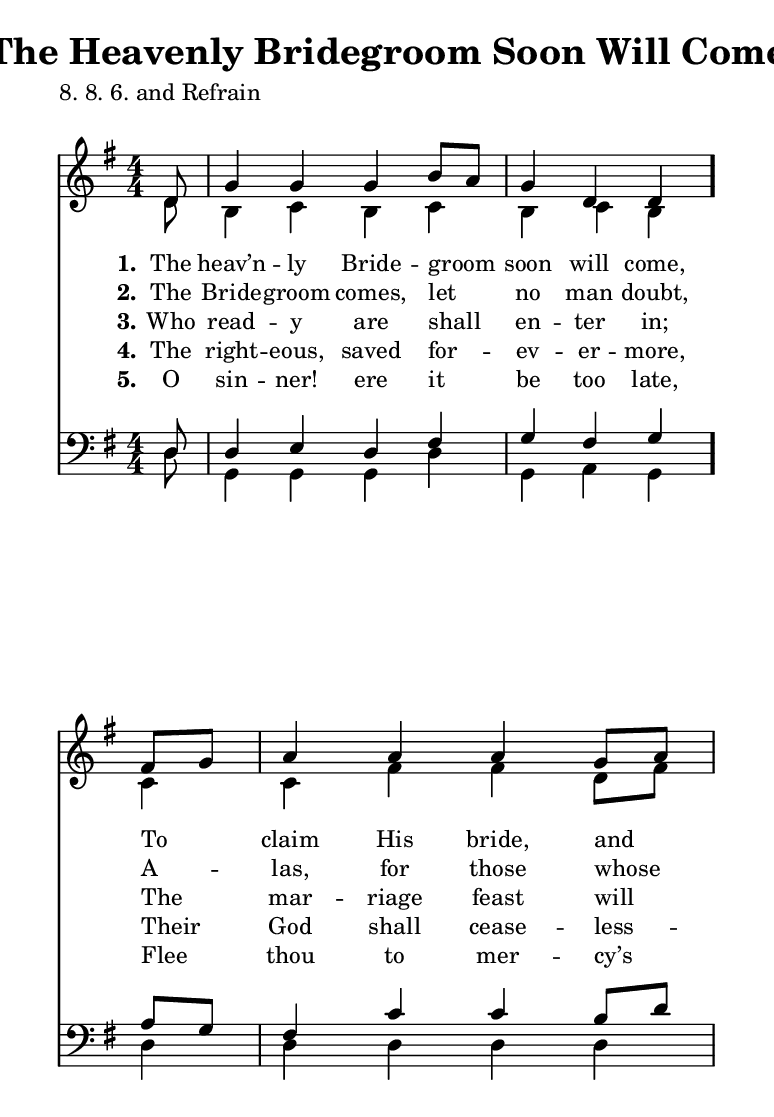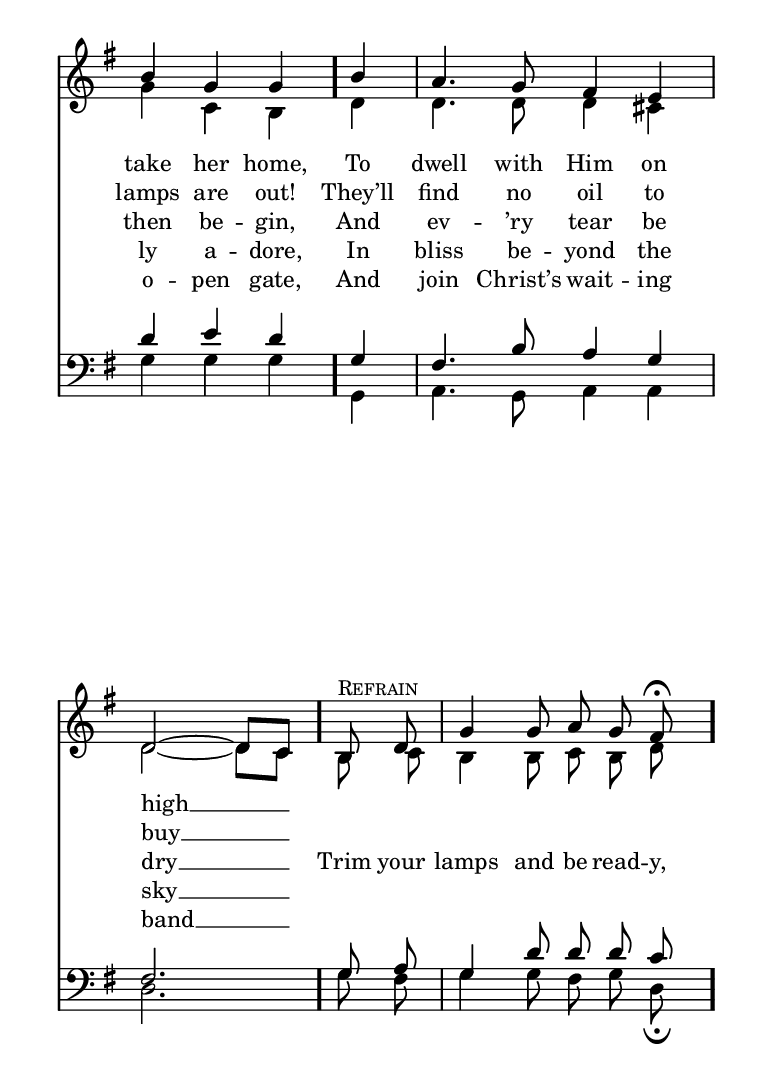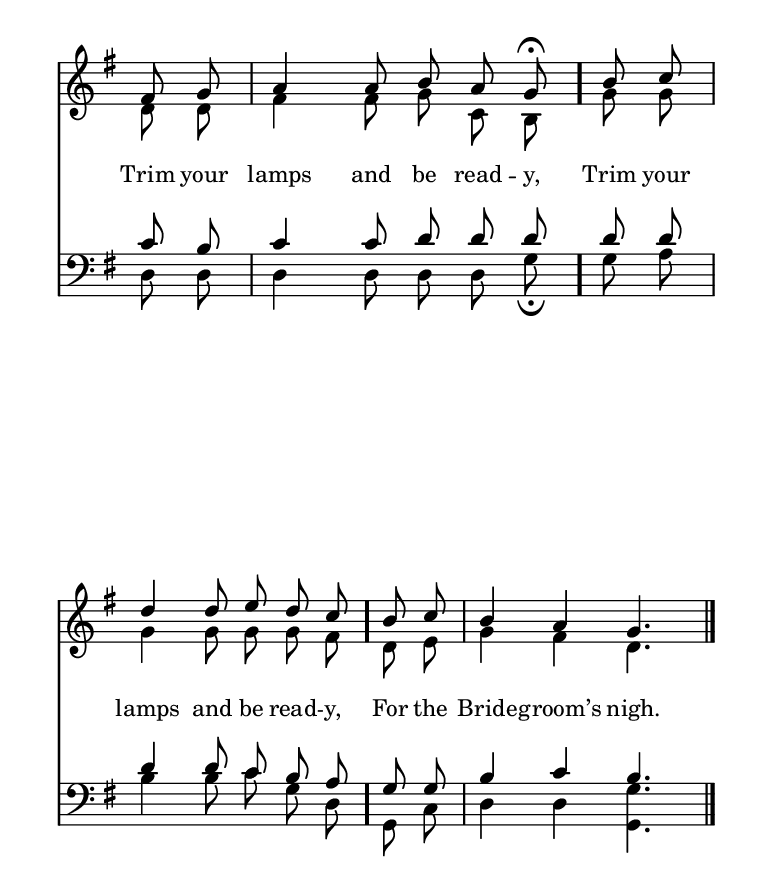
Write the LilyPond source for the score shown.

\include "common/global.ily"
\paper {
  \include "common/paper.ily"
  system-count = #(cond (is-eogsized 4) (#t #f))
}

\header{
  hymnnumber = "41"
  title = "The Heavenly Bridegroom Soon Will Come"
  tunename = ""
  meter = "8. 8. 6. and Refrain"
  %poet = ""
  %composer = ""
  %copyright = ""
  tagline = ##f
}

% for fermata in MIDI
ta = { \tempo 4=78 }
tb = { \tempo 4=26 }

patternAA = { \ta c8 | c4 c4 c4 c8[ c8] | c4 c4 c4 }
patternAB = { \ta c8 | c4 c4 c4 c4      | c4 c4 c4 }
patternBA = { \ta c8[ c8] | c4 c4 c4 c8[ c8] | c4 c4 c4 }
patternBB = { \ta c4      | c4 c4 c4 c8[ c8] | c4 c4 c4 }
patternBC = { \ta c4      | c4 c4 c4 c4      | c4 c4 c4 }
patternCA = { \ta c4 | c4. c8 c4 c4 | c2 ~ c8[ c8] }
patternCB = { \ta c4 | c4. c8 c4 c4 | c2.          }
patternDA = { \ta c8 c8 | c4 c8 c8 c8 \tb c8 \ta }
patternDB = { \ta c8 c8 | c4 c8 c8 c8 c8 }
patternEA = { \ta c8 c8 | c4 c4 c4. }

global = {
  \include "common/overrides.ily"
  \override Staff.TimeSignature.style = #'numbered
  \time 4/4
  \override Score.MetronomeMark.transparent = ##t % hide all fermata changes too
  \ta
  \key g \major
  \partial 8
  \autoBeamOff
}

notesSoprano = {
\global
\relative c' {

  \changePitch \patternAA { d | g g g b a | g d d }
  \changePitch \patternBA { fis g | a a a g a | b g g }
  \changePitch \patternCA { b | a g fis e | d d c }

  << s^\markup { \small \caps "Refrain" }
  \changePitch \patternDA { b d | g g a g fis \fermata } >>
  \changePitch \patternDA { fis g | a a b a g \fermata }
  \changePitch \patternDB { b c | d d e d c }
  \changePitch \patternEA { b c | b a g }

  \bar "|."

}
}

notesAlto = {
\global
\relative e' {

  \changePitch \patternAB { d | b c b c | b c b }
  \changePitch \patternBB { c | c fis fis d fis | g c, b }
  \changePitch \patternCA { d | d d d cis | d d c }

  \changePitch \patternDA { b c | b b c b d }
  \changePitch \patternDA { d d | fis fis g c, b }
  \changePitch \patternDB { g' g | g g g g fis }
  \changePitch \patternEA { d e | g fis d }

}
}

notesTenor = {
\global
\relative a, {

  \changePitch \patternAB { d | d e d fis | g fis g }
  \changePitch \patternBA { a g | fis c' c b d | d e d }
  \changePitch \patternCB { g, | fis b a g | fis }

  \changePitch \patternDA { g a | g d' d d c }
  \changePitch \patternDA { c b | c c d d d }
  \changePitch \patternDB { d d | d d c b a }
  \changePitch \patternEA { g g | b c b }

}
}

notesBass = {
\global
\relative f {

  \changePitch \patternAB { d | g, g g d' | g, a g }
  \changePitch \patternBC { d' | d d d d | g g g }
  \changePitch \patternCB { g, | a g a a | d }

  \changePitch \patternDA { g fis | g g fis g d \fermata }
  \changePitch \patternDA { d d | d d d d g \fermata }
  \changePitch \patternDB { g a | b b c g d }
  \changePitch \patternEA { g, c | d d < g g, > }

}
}

Refrain = \lyricmode {

Trim your lamps and be read -- y, \bar "."
Trim your lamps and be read -- y, \bar "."
Trim your lamps and be read -- y, \bar "."
For the Bride -- groom’s nigh. \bar "."

}

wordsA = \lyricmode {
\set stanza = "1."

The heav’n -- ly Bride -- groom soon will come, \bar "."
To claim His bride, and take her home, \bar "."
To dwell with Him on high __ \bar "."

}

wordsB = \lyricmode {
\set stanza = "2."

The Bride -- groom comes, let no man doubt,
A -- las, for those whose lamps are out!
They’ll find no oil to buy __

}

wordsC = \lyricmode {
\set stanza = "3."

Who read -- y are shall en -- ter in;
The mar -- riage feast will then be -- gin,
And ev -- ’ry tear be dry __

\Refrain

}

wordsD = \lyricmode {
\set stanza = "4."

The right -- eous, saved for -- ev -- er -- more,
Their God shall cease -- less -- ly a -- dore,
In bliss be -- yond the sky __

}

wordsE = \lyricmode {
\set stanza = "5."

O sin -- ner! ere it be too late,
Flee thou to mer -- cy’s o -- pen gate,
And join Christ’s wait -- ing band __

}

\score {
  \context ChoirStaff <<
    \context Staff = upper <<
      \set ChoirStaff.systemStartDelimiter = #'SystemStartBar
      \context Voice  = sopranos { \voiceOne << \notesSoprano >> }
      \context Voice  = altos { \voiceTwo << \notesAlto >> }
      \context Lyrics = one   \lyricsto sopranos \wordsA
      \context Lyrics = two   \lyricsto sopranos \wordsB
      \context Lyrics = three \lyricsto sopranos \wordsC
      \context Lyrics = four  \lyricsto sopranos \wordsD
      \context Lyrics = five  \lyricsto sopranos \wordsE
    >>
    \context Staff = men <<
      \clef bass
      \context Voice  = tenors { \voiceOne << \notesTenor >> }
      \context Voice  = basses { \voiceTwo << \notesBass >> }
    >>
  >>
  \layout {
    \include "common/layout.ily"
  }
  \midi{
    \include "common/midi.ily"
  }
}

%\markup { \fill-line { \column {
%  \line{ \bold 5 \column { \wordsE } } \combine \null \vspace #0.4
%  \line{ \bold 6 \column { \wordsF } } \combine \null \vspace #0.4
%  \line{ \bold 7 \column { \wordsG } } \combine \null \vspace #0.4
%  \line{ \bold 8 \column { \wordsH } } \combine \null \vspace #0.4
%} } }

\version "2.19.49"  % necessary for upgrading to future LilyPond versions.

% vi:set et ts=2 sw=2 ai nocindent syntax=lilypond:
